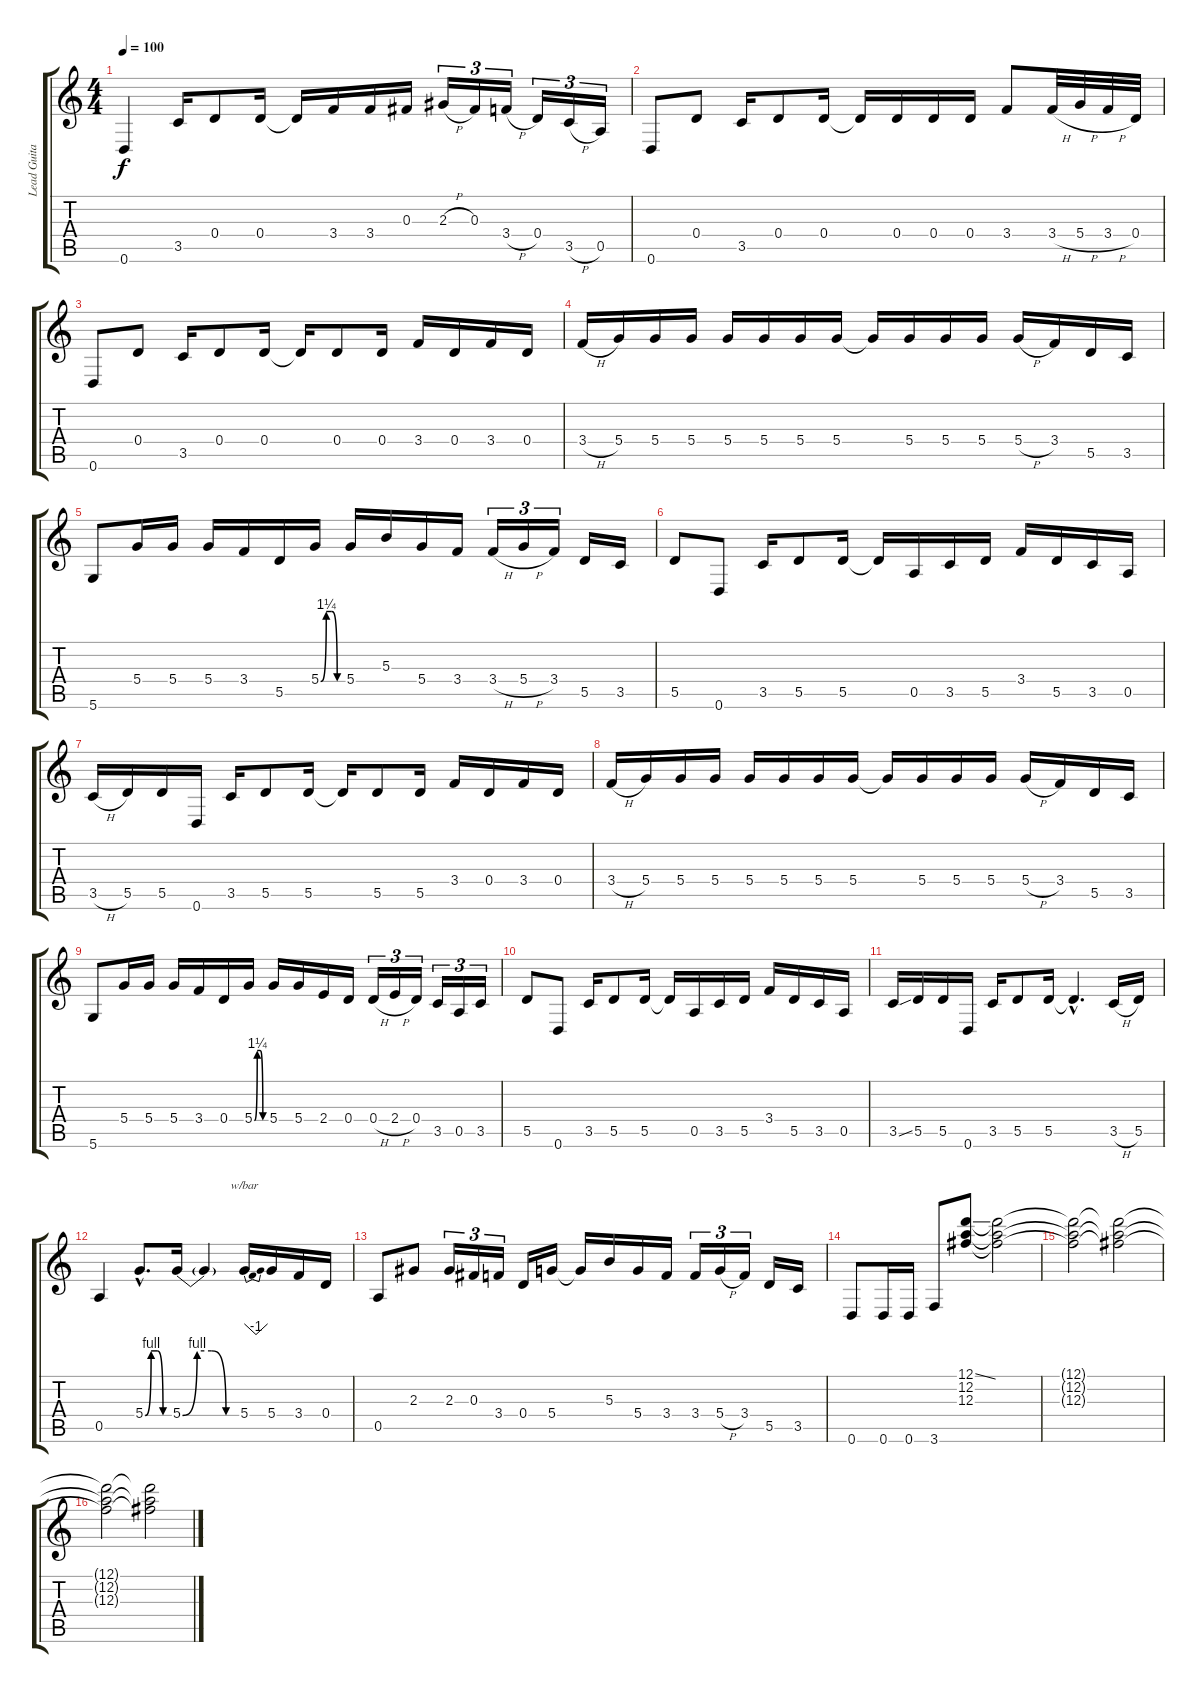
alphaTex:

\track ("Lead Guitar" "Lead Guita") {instrument overdrivenguitar}
\staff {score tabs}
\tuning (D4 A3 Gb3 D3 A2 D2) {hide}
\ts (4 4)
\tempo 100
\clef g2
\ks c
0.6.4{dy f} 3.5.16 0.4.8 0.4.16 0.4{t}.16 3.4.16 3.4.16 0.3.16 2.3{h}.16{tu (3 2)} 0.3.16{tu (3 2)} 3.4{h}.16{tu (3 2)} 0.4.16{tu (3 2)} 3.5{h}.16{tu (3 2)} 0.5.16{tu (3 2)} |
0.6.8 0.4.8 3.5.16 0.4.8 0.4.16 0.4{t}.16 0.4.16 0.4.16 0.4.16 3.4.8 3.4{h}.32 5.4{h}.32 3.4{h}.32 0.4.32 |
0.6.8 0.4.8 3.5.16 0.4.8 0.4.16 0.4{t}.16 0.4.8 0.4.16 3.4.16 0.4.16 3.4.16 0.4.16 |
3.4{h}.16 5.4.16 5.4.16 5.4.16 5.4.16 5.4.16 5.4.16 5.4.16 5.4{t}.16 5.4.16 5.4.16 5.4.16 5.4{h}.16 3.4.16 5.5.16 3.5.16 |
5.6.8 5.4.16 5.4.16 5.4.16 3.4.16 5.5.16 5.4{be (custom 0 0 15 5 30 5 45 0 60 0)}.16 5.4.16 5.3.16 5.4.16 3.4.16 3.4{h}.16{tu (3 2)} 5.4{h}.16{tu (3 2)} 3.4.16{tu (3 2)} 5.5.16 3.5.16 |
5.5.8 0.6.8 3.5.16 5.5.8 5.5.16 5.5{t}.16 0.5.16 3.5.16 5.5.16 3.4.16 5.5.16 3.5.16 0.5.16 |
3.5{h}.16 5.5.16 5.5.16 0.6.16 3.5.16 5.5.8 5.5.16 5.5{t}.16 5.5.8 5.5.16 3.4.16 0.4.16 3.4.16 0.4.16 |
3.4{h}.16 5.4.16 5.4.16 5.4.16 5.4.16 5.4.16 5.4.16 5.4.16 5.4{t}.16 5.4.16 5.4.16 5.4.16 5.4{h}.16 3.4.16 5.5.16 3.5.16 |
5.6.8 5.4.16 5.4.16 5.4.16 3.4.16 0.4.16 5.4{be (custom 0 0 15 5 30 5 45 0 60 0)}.16 5.4.16 5.4.16 2.4.16 0.4.16 0.4{h}.16{tu (3 2)} 2.4{h}.16{tu (3 2)} 0.4.16{tu (3 2)} 3.5.16{tu (3 2)} 0.5.16{tu (3 2)} 3.5.16{tu (3 2)} |
5.5.8 0.6.8 3.5.16 5.5.8 5.5.16 5.5{t}.16 0.5.16 3.5.16 5.5.16 3.4.16 5.5.16 3.5.16 0.5.16 |
3.5{ss}.16 5.5.16 5.5.16 0.6.16 3.5.16 5.5.8 5.5.16 5.5{hac t}.4{d} 3.5{h}.16 5.5.16 |
0.5.4 5.4{be (custom 0 0 15 4 30 4 45 0 60 0) hac}.8{d} 5.4{be (custom 0 0 15 4 30 4 45 0 60 0)}.16 5.4{t}.4 5.4.16{tbe (dip default 0 0 30 -4 60 0)} 5.4.16 3.4.16 0.4.16 |
0.5.8 2.3.8 2.3.16{tu (3 2)} 0.3.16{tu (3 2)} 3.4.16{tu (3 2)} 0.4.16 5.4.16 5.4{t}.16 5.3.16 5.4.16 3.4.16 3.4.16{tu (3 2)} 5.4{h}.16{tu (3 2)} 3.4.16{tu (3 2)} 5.5.16 3.5.16 |
0.6.8 0.6.16 0.6.16 3.6.8 (12.1{ss} 12.2 12.3).8 (12.1{t} 12.2{t} 12.3{t}).2 |
(12.1{t} 12.2{t} 12.3{t}).2 (12.1{t} 12.2{t} 12.3{t}).2 |
(12.1{t} 12.2{t} 12.3{t}).2 (12.1{t} 12.2{t} 12.3{t}).2
